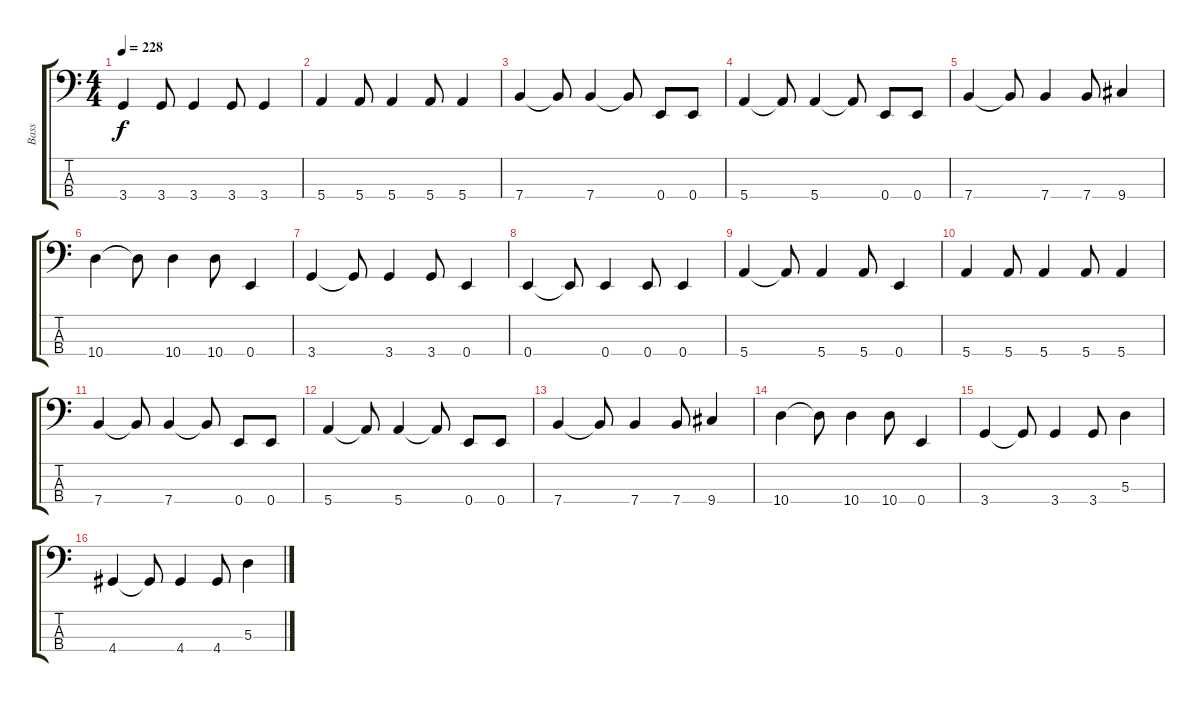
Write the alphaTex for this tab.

\track ("Bass" "Bass") {instrument electricbassfinger}
\staff {score tabs}
\tuning (G2 D2 A1 E1) {hide}
\ts (4 4)
\tempo 228
\clef f4
\ks c
3.4.4{dy f} 3.4.8 3.4.4 3.4.8 3.4.4 |
5.4.4 5.4.8 5.4.4 5.4.8 5.4.4 |
7.4.4 7.4{t}.8 7.4.4 7.4{t}.8 0.4.8 0.4.8 |
5.4.4 5.4{t}.8 5.4.4 5.4{t}.8 0.4.8 0.4.8 |
7.4.4 7.4{t}.8 7.4.4 7.4.8 9.4.4 |
10.4.4 10.4{t}.8 10.4.4 10.4.8 0.4.4 |
3.4.4 3.4{t}.8 3.4.4 3.4.8 0.4.4 |
0.4.4 0.4{t}.8 0.4.4 0.4.8 0.4.4 |
5.4.4 5.4{t}.8 5.4.4 5.4.8 0.4.4 |
5.4.4 5.4.8 5.4.4 5.4.8 5.4.4 |
7.4.4 7.4{t}.8 7.4.4 7.4{t}.8 0.4.8 0.4.8 |
5.4.4 5.4{t}.8 5.4.4 5.4{t}.8 0.4.8 0.4.8 |
7.4.4 7.4{t}.8 7.4.4 7.4.8 9.4.4 |
10.4.4 10.4{t}.8 10.4.4 10.4.8 0.4.4 |
3.4.4 3.4{t}.8 3.4.4 3.4.8 5.3.4 |
4.4.4 4.4{t}.8 4.4.4 4.4.8 5.3.4
